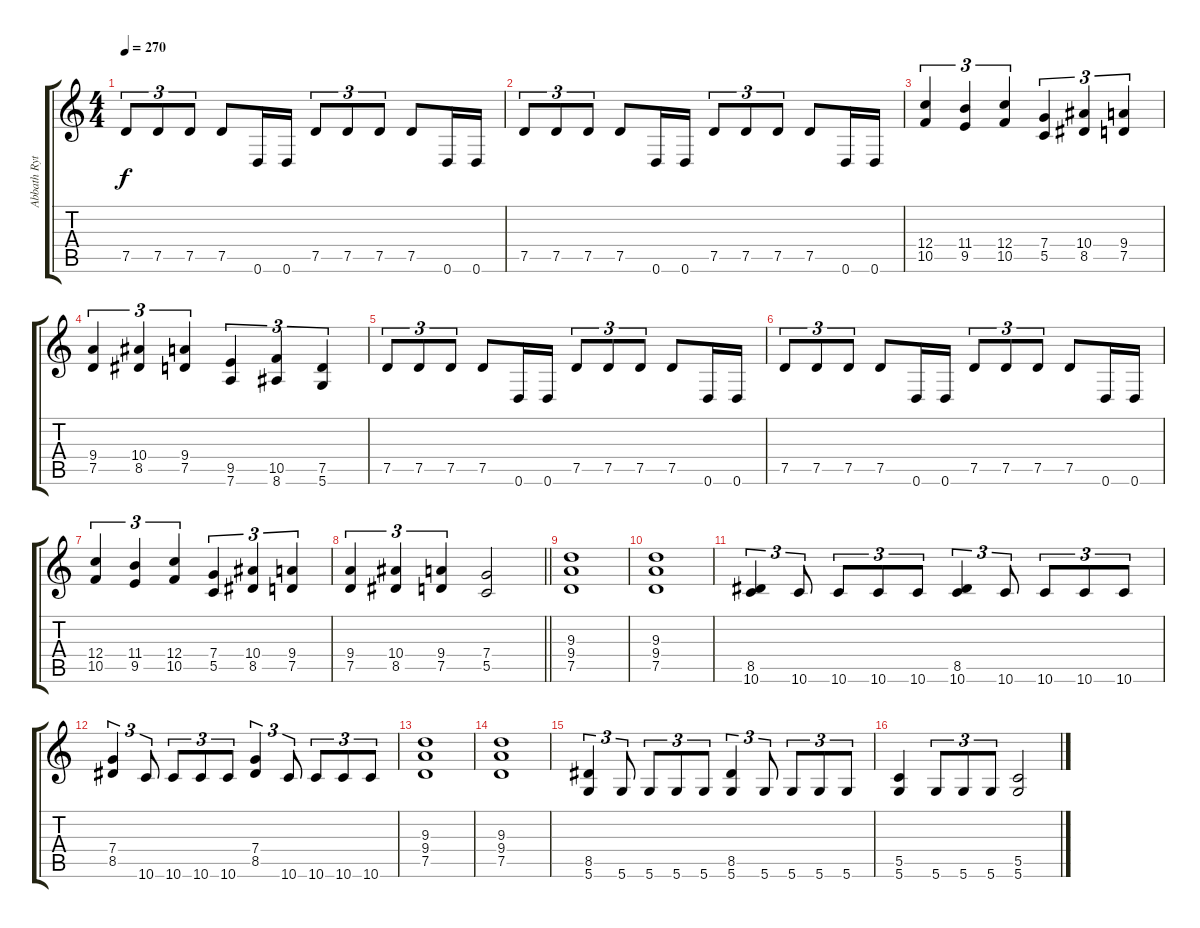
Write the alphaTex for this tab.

\track ("Abbath Rythm Guitar" "Abbath Ryt") {instrument distortionguitar}
\staff {score tabs}
\tuning (D4 A3 F3 C3 G2 D2) {hide}
\ts (4 4)
\tempo 270
\clef g2
\ks c
7.5.8{tu (3 2) dy f} 7.5.8{tu (3 2)} 7.5.8{tu (3 2)} 7.5.8 0.6.16 0.6.16 7.5.8{tu (3 2)} 7.5.8{tu (3 2)} 7.5.8{tu (3 2)} 7.5.8 0.6.16 0.6.16 |
7.5.8{tu (3 2)} 7.5.8{tu (3 2)} 7.5.8{tu (3 2)} 7.5.8 0.6.16 0.6.16 7.5.8{tu (3 2)} 7.5.8{tu (3 2)} 7.5.8{tu (3 2)} 7.5.8 0.6.16 0.6.16 |
(12.4 10.5).4{tu (3 2)} (11.4 9.5).4{tu (3 2)} (12.4 10.5).4{tu (3 2)} (7.4 5.5).4{tu (3 2)} (10.4 8.5).4{tu (3 2)} (9.4 7.5).4{tu (3 2)} |
(9.4 7.5).4{tu (3 2)} (10.4 8.5).4{tu (3 2)} (9.4 7.5).4{tu (3 2)} (9.5 7.6).4{tu (3 2)} (10.5 8.6).4{tu (3 2)} (7.5 5.6).4{tu (3 2)} |
7.5.8{tu (3 2)} 7.5.8{tu (3 2)} 7.5.8{tu (3 2)} 7.5.8 0.6.16 0.6.16 7.5.8{tu (3 2)} 7.5.8{tu (3 2)} 7.5.8{tu (3 2)} 7.5.8 0.6.16 0.6.16 |
7.5.8{tu (3 2)} 7.5.8{tu (3 2)} 7.5.8{tu (3 2)} 7.5.8 0.6.16 0.6.16 7.5.8{tu (3 2)} 7.5.8{tu (3 2)} 7.5.8{tu (3 2)} 7.5.8 0.6.16 0.6.16 |
(12.4 10.5).4{tu (3 2)} (11.4 9.5).4{tu (3 2)} (12.4 10.5).4{tu (3 2)} (7.4 5.5).4{tu (3 2)} (10.4 8.5).4{tu (3 2)} (9.4 7.5).4{tu (3 2)} |
\barLineRight lightlight
(9.4 7.5).4{tu (3 2)} (10.4 8.5).4{tu (3 2)} (9.4 7.5).4{tu (3 2)} (7.4 5.5).2 |
(9.3 9.4 7.5).1 |
(9.3 9.4 7.5).1 |
(8.5 10.6).4{tu (3 2)} 10.6.8{tu (3 2)} 10.6.8{tu (3 2)} 10.6.8{tu (3 2)} 10.6.8{tu (3 2)} (8.5 10.6).4{tu (3 2)} 10.6.8{tu (3 2)} 10.6.8{tu (3 2)} 10.6.8{tu (3 2)} 10.6.8{tu (3 2)} |
(7.4 8.5).4{tu (3 2)} 10.6.8{tu (3 2)} 10.6.8{tu (3 2)} 10.6.8{tu (3 2)} 10.6.8{tu (3 2)} (7.4 8.5).4{tu (3 2)} 10.6.8{tu (3 2)} 10.6.8{tu (3 2)} 10.6.8{tu (3 2)} 10.6.8{tu (3 2)} |
(9.3 9.4 7.5).1 |
(9.3 9.4 7.5).1 |
(8.5 5.6).4{tu (3 2)} 5.6.8{tu (3 2)} 5.6.8{tu (3 2)} 5.6.8{tu (3 2)} 5.6.8{tu (3 2)} (8.5 5.6).4{tu (3 2)} 5.6.8{tu (3 2)} 5.6.8{tu (3 2)} 5.6.8{tu (3 2)} 5.6.8{tu (3 2)} |
(5.5 5.6).4 5.6.8{tu (3 2)} 5.6.8{tu (3 2)} 5.6.8{tu (3 2)} (5.5 5.6).2
